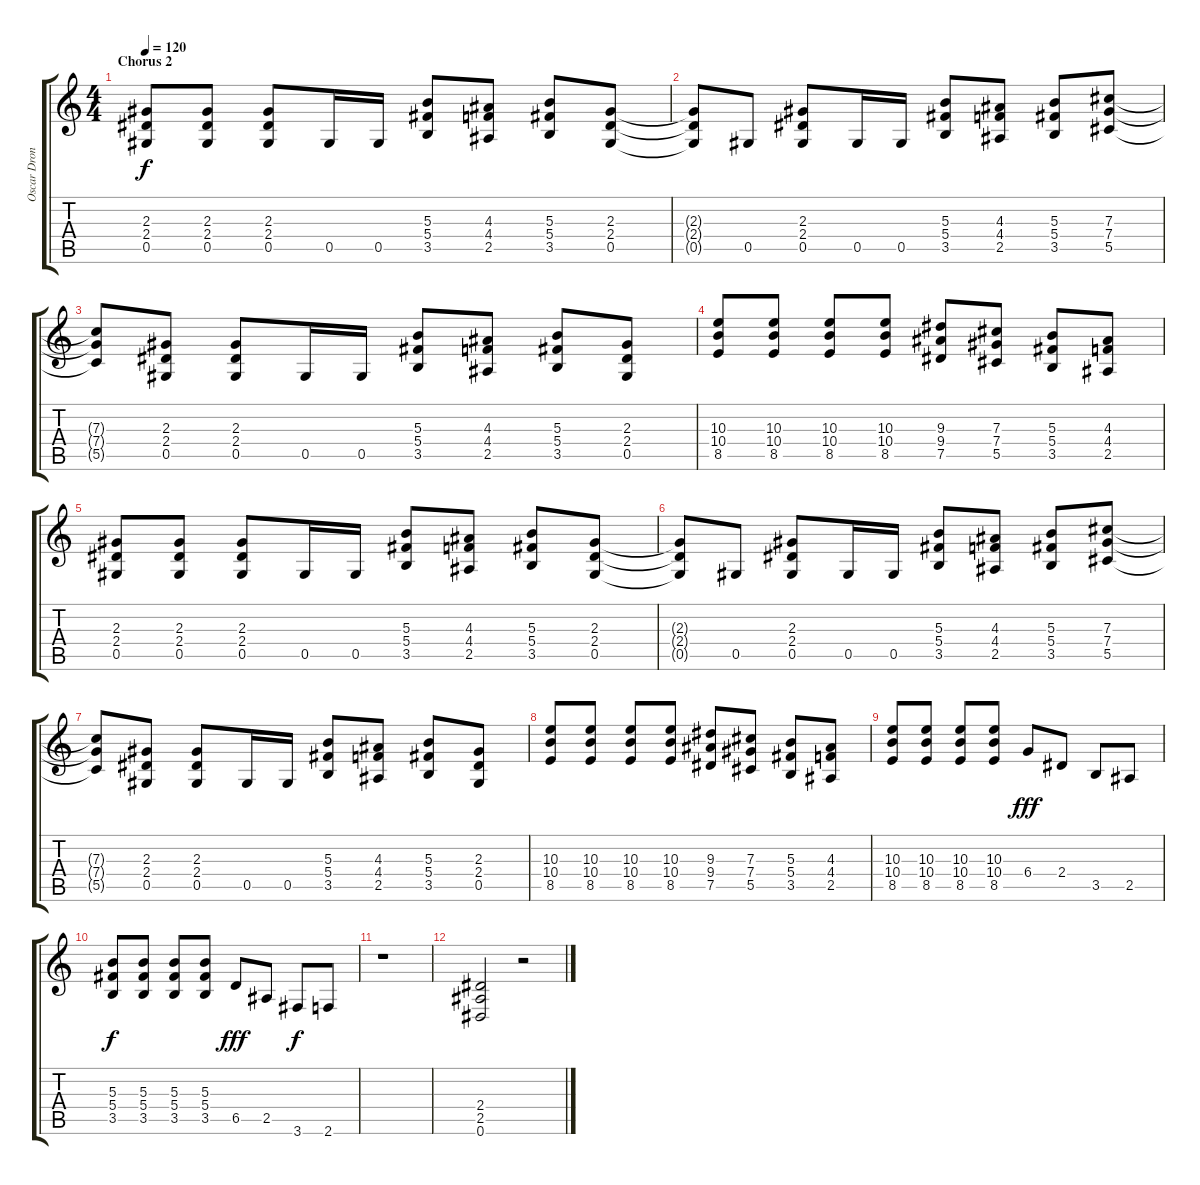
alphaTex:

\track ("Oscar Dronjak" "Oscar Dron") {instrument distortionguitar}
\staff {score tabs}
\tuning (Eb4 Bb3 Gb3 Db3 Ab2 Eb2) {hide}
\ts (4 4)
\section ("" "Chorus 2")
\tempo 120
\clef g2
\ks c
(2.3 2.4 0.5).8{dy f} (2.3 2.4 0.5).8 (2.3 2.4 0.5).8 0.5.16 0.5.16 (5.3 5.4 3.5).8 (4.3 4.4 2.5).8 (5.3 5.4 3.5).8 (2.3 2.4 0.5).8 |
(2.3{t} 2.4{t} 0.5{t}).8 0.5.8 (2.3 2.4 0.5).8 0.5.16 0.5.16 (5.3 5.4 3.5).8 (4.3 4.4 2.5).8 (5.3 5.4 3.5).8 (7.3 7.4 5.5).8 |
(7.3{t} 7.4{t} 5.5{t}).8 (2.3 2.4 0.5).8 (2.3 2.4 0.5).8 0.5.16 0.5.16 (5.3 5.4 3.5).8 (4.3 4.4 2.5).8 (5.3 5.4 3.5).8 (2.3 2.4 0.5).8 |
(10.3 10.4 8.5).8 (10.3 10.4 8.5).8 (10.3 10.4 8.5).8 (10.3 10.4 8.5).8 (9.3 9.4 7.5).8 (7.3 7.4 5.5).8 (5.3 5.4 3.5).8 (4.3 4.4 2.5).8 |
(2.3 2.4 0.5).8 (2.3 2.4 0.5).8 (2.3 2.4 0.5).8 0.5.16 0.5.16 (5.3 5.4 3.5).8 (4.3 4.4 2.5).8 (5.3 5.4 3.5).8 (2.3 2.4 0.5).8 |
(2.3{t} 2.4{t} 0.5{t}).8 0.5.8 (2.3 2.4 0.5).8 0.5.16 0.5.16 (5.3 5.4 3.5).8 (4.3 4.4 2.5).8 (5.3 5.4 3.5).8 (7.3 7.4 5.5).8 |
(7.3{t} 7.4{t} 5.5{t}).8 (2.3 2.4 0.5).8 (2.3 2.4 0.5).8 0.5.16 0.5.16 (5.3 5.4 3.5).8 (4.3 4.4 2.5).8 (5.3 5.4 3.5).8 (2.3 2.4 0.5).8 |
(10.3 10.4 8.5).8 (10.3 10.4 8.5).8 (10.3 10.4 8.5).8 (10.3 10.4 8.5).8 (9.3 9.4 7.5).8 (7.3 7.4 5.5).8 (5.3 5.4 3.5).8 (4.3 4.4 2.5).8 |
(10.3 10.4 8.5).8 (10.3 10.4 8.5).8 (10.3 10.4 8.5).8 (10.3 10.4 8.5).8 6.4.8{dy fff} 2.4.8 3.5.8 2.5.8 |
(5.3 5.4 3.5).8{dy f} (5.3 5.4 3.5).8 (5.3 5.4 3.5).8 (5.3 5.4 3.5).8 6.5.8{dy fff} 2.5.8 3.6.8{dy f} 2.6.8 |
r.1 |
(2.4 2.5 0.6).2 r.2
